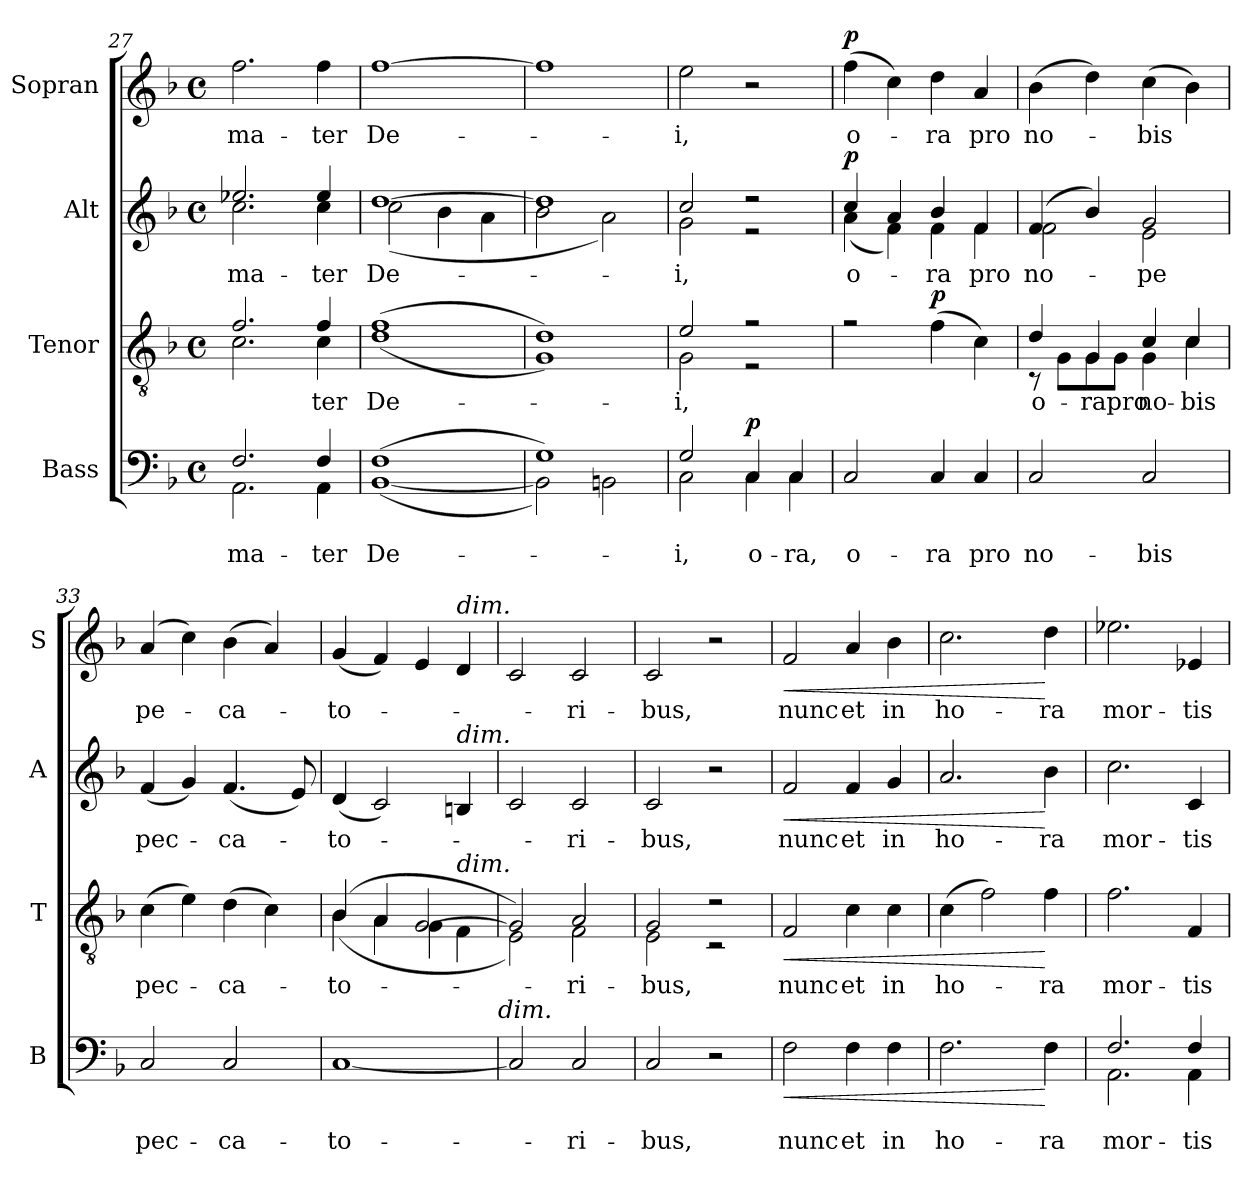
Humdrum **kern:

**kern	**text	**text	**dynam	**kern	**text	**dynam	**kern	**text	**dynam	**kern	**text	**dynam
*part4	*part4	*part4	*part4	*part3	*part3	*part3	*part2	*part2	*part2	*part1	*part1	*part1
*staff4	*staff4	*staff4	*staff4	*staff3	*staff3	*staff3	*staff2	*staff2	*staff2	*staff1	*staff1	*staff1
*I"Bass	*	*	*	*I"Tenor	*	*	*I"Alt	*	*	*I"Sopran	*	*
*I'B	*	*	*	*I'T	*	*	*I'A	*	*	*I'S	*	*
*clefF4	*	*	*	*clefGv2	*	*	*clefG2	*	*	*clefG2	*	*
*k[b-]	*	*	*	*k[b-]	*	*	*k[b-]	*	*	*k[b-]	*	*
*F:	*	*	*	*F:	*	*	*F:	*	*	*F:	*	*
*M4/4	*	*	*	*M4/4	*	*	*M4/4	*	*	*M4/4	*	*
*met(c)	*	*	*	*met(c)	*	*	*met(c)	*	*	*met(c)	*	*
=27	=27	=27	=27	=27	=27	=27	=27	=27	=27	=27	=27	=27
*^	*	*	*	*	*	*	*	*	*	*	*	*
!	!	!	!LO:LY:b	!	!	!	!	!	!LO:LY:b	!	!	!LO:LY:b	!
*	*	*	*	*	*^	*	*	*^	*	*	*	*	*
2.F/	2.AA\	.	ma-	.	2.f/	2.c\	.	.	2.ee-X/	2.cc\	ma-	.	2.ff\	ma-	.
!	!	!	!LO:LY:b	!	!	!	!LO:LY:b	!	!	!	!LO:LY:b	!	!	!LO:LY:b	!
4F/	4AA\	.	-ter	.	4f/	4c\	-ter	.	4ee-/	4cc\	-ter	.	4ff\	-ter	.
=28	=28	=28	=28	=28	=28	=28	=28	=28	=28	=28	=28	=28	=28	=28	=28
!	!	!	!LO:LY:b	!	!	!	!LO:LY:b	!	!	!	!LO:LY:b	!	!	!LO:LY:b	!
(>1F	(<[1BB-	.	De-	.	(>1f	(<1d	De-	.	[1dd	(<2cc\	De-	.	[1ff	De-	.
.	.	.	.	.	.	.	.	.	.	4b-\	.	.	.	.	.
.	.	.	.	.	.	.	.	.	.	4a\	.	.	.	.	.
=29	=29	=29	=29	=29	=29	=29	=29	=29	=29	=29	=29	=29	=29	=29	=29
1G)	2BB-\])	.	.	.	1d)	1G)	.	.	1dd]	2b-\	.	.	1ff]	.	.
.	2BBn\	.	.	.	.	.	.	.	.	2a\)	.	.	.	.	.
!!LO:LB:g=z
=30	=30	=30	=30	=30	=30	=30	=30	=30	=30	=30	=30	=30	=30	=30	=30
!	!	!	!LO:LY:b	!	!	!	!LO:LY:b	!	!	!	!LO:LY:b	!	!	!LO:LY:b	!
2G/	2C\	.	-i,	.	2e/	2G\	-i,	.	2cc/	2g\	-i,	.	2ee\	-i,	.
!	!	!	!LO:LY:b	!LO:DY:a	!	!	!	!	!	!	!	!	!	!	!
4C/	4C\	.	o-	p	2r	2r	.	.	2r	2r	.	.	2r	.	.
!	!	!	!LO:LY:b	!	!	!	!	!	!	!	!	!	!	!	!
4C/	4C\	.	-ra,	.	.	.	.	.	.	.	.	.	.	.	.
*	*	*	*	*	*v	*v	*	*	*	*	*	*	*	*	*
=31	=31	=31	=31	=31	=31	=31	=31	=31	=31	=31	=31	=31	=31	=31
!	!	!	!LO:LY:b	!	!	!	!	!	!	!LO:LY:b	!LO:DY:a	!	!LO:LY:b	!LO:DY:a
*v	*v	*	*	*	*	*	*	*	*	*	*	*	*	*
2C/	.	o-	.	2rf	.	.	4cc/	(<4a\	o-	p	(>4ff\	o-	p
.	.	.	.	.	.	.	4a/	4f\)	.	.	4cc\)	.	.
!	!	!LO:LY:b	!	!	!	!LO:DY:a	!	!	!LO:LY:b	!	!	!LO:LY:b	!
4C/	.	-ra	.	(>4f\	.	p	4b-/	4f\	-ra	.	4dd\	-ra	.
!	!	!LO:LY:b	!	!	!	!	!	!	!LO:LY:b	!	!	!LO:LY:b	!
4C/	.	pro	.	4c\)	.	.	4f/	4f\	pro	.	4a/	pro	.
=32	=32	=32	=32	=32	=32	=32	=32	=32	=32	=32	=32	=32	=32
!	!	!LO:LY:b	!	!	!LO:LY:b	!	!	!	!LO:LY:b	!	!	!LO:LY:b	!
*	*	*	*	*^	*	*	*	*	*	*	*	*	*
2C/	.	no-	.	4d/	8rC	o-	.	(>4f/	2f\	no-	.	(>4b-\	no-	.
.	.	.	.	.	8G\L	.	.	.	.	.	.	.	.	.
!	!	!	!	!	!	!LO:LY:b	!	!	!	!	!	!	!	!
.	.	.	.	4G/	8G\	-rapro	.	4b-/)	.	.	.	4dd\)	.	.
.	.	.	.	.	8G\J	.	.	.	.	.	.	.	.	.
!	!	!LO:LY:b	!	!	!	!LO:LY:b	!	!	!	!LO:LY:b	!	!	!	!
!	!	!	!	!	!	!	!	!	!	!LO:LY:b	!	!	!LO:LY:b	!
2C/	.	-bis	.	4c/	4G\	no-	.	2g/	2e\	-pe	.	(>4cc\	-bis	.
!	!	!	!	!	!	!LO:LY:b	!	!	!	!	!	!	!	!
.	.	.	.	4c/	4c\	-bis	.	.	.	.	.	4b-\)	.	.
*	*	*	*	*	*	*	*	*v	*v	*	*	*	*	*
=33	=33	=33	=33	=33	=33	=33	=33	=33	=33	=33	=33	=33	=33
!	!	!LO:LY:b	!	!	!	!LO:LY:b	!	!	!LO:LY:b	!	!	!LO:LY:b	!
*	*	*	*	*v	*v	*	*	*	*	*	*	*	*
2C/	.	pec-	.	(>4c\	pec-	.	(<4f/	pec-	.	(>4a/	pe-	.
.	.	.	.	4e\)	.	.	4g/)	.	.	4cc\)	.	.
!	!	!LO:LY:b	!	!	!LO:LY:b	!	!	!LO:LY:b	!	!	!LO:LY:b	!
2C/	.	-ca-	.	(>4d\	-ca-	.	(<4.f/	-ca-	.	(>4b-\	-ca-	.
.	.	.	.	4c\)	.	.	.	.	.	4a/)	.	.
.	.	.	.	.	.	.	8e/)	.	.	.	.	.
=34	=34	=34	=34	=34	=34	=34	=34	=34	=34	=34	=34	=34
!	!	!LO:LY:b	!	!	!LO:LY:b	!	!	!LO:LY:b	!	!	!LO:LY:b	!
*	*	*	*	*^	*	*	*	*	*	*	*	*
[1C	.	-to-	.	(>4B-/	(<4B-\	-to-	.	(<4d/	-to-	.	(<4g/	-to-	.
.	.	.	.	4A/	4A\	.	.	2c/)	.	.	4f/)	.	.
.	.	.	.	[2G/	4G\	.	.	.	.	.	4e/	.	.
!	!	!	!	!	!	!	!	!	!	!	!LO:TX:a:i:t=dim.	!	!
!	!	!	!	!	!	!	!	!LO:TX:a:i:t=dim.	!	!	!	!	!
!	!	!	!	!	!LO:TX:a:i:t=dim.	!	!	!	!	!	!	!	!
.	.	.	.	.	4F\	.	.	4Bn/	.	.	4d/	.	.
!LO:TX:a:i:t=dim.	!	!	!	!	!	!	!	!	!	!	!	!	!
=35	=35	=35	=35	=35	=35	=35	=35	=35	=35	=35	=35	=35	=35
2C/]	.	.	.	2G/])	2E\)	.	.	2c/	.	.	2c/	.	.
!	!	!LO:LY:b	!	!	!	!LO:LY:b	!	!	!LO:LY:b	!	!	!LO:LY:b	!
2C/	.	-ri-	.	2A/	2F\	-ri-	.	2c/	-ri-	.	2c/	-ri-	.
!!LO:PB:g=z
=36	=36	=36	=36	=36	=36	=36	=36	=36	=36	=36	=36	=36	=36
!	!	!LO:LY:b	!	!	!	!LO:LY:b	!	!	!LO:LY:b	!	!	!LO:LY:b	!
2C/	.	-bus,	.	2G/	2E\	-bus,	.	2c/	-bus,	.	2c/	-bus,	.
2r	.	.	.	2r	2r	.	.	2r	.	.	2r	.	.
=37	=37	=37	=37	=37	=37	=37	=37	=37	=37	=37	=37	=37	=37
!	!	!LO:LY:b	!LO:HP:b	!	!	!LO:LY:b	!LO:HP:b	!	!LO:LY:b	!LO:HP:b	!	!LO:LY:b	!LO:HP:b
*	*	*	*	*v	*v	*	*	*	*	*	*	*	*
2F\	.	nunc	<	2F/	nunc	<	2f/	nunc	<	2f/	nunc	<
!	!	!LO:LY:b	!	!	!LO:LY:b	!	!	!LO:LY:b	!	!	!LO:LY:b	!
4F\	.	et	.	4c\	et	.	4f/	et	.	4a/	et	.
!	!	!LO:LY:b	!	!	!LO:LY:b	!	!	!LO:LY:b	!	!	!LO:LY:b	!
4F\	.	in	.	4c\	in	.	4g/	in	.	4b-\	in	.
=38	=38	=38	=38	=38	=38	=38	=38	=38	=38	=38	=38	=38
!	!	!LO:LY:b	!	!	!LO:LY:b	!	!	!LO:LY:b	!	!	!LO:LY:b	!
2.F\	.	ho-	.	(>4c\	ho-	.	2.a/	ho-	.	2.cc\	ho-	.
.	.	.	.	2f\)	.	.	.	.	.	.	.	.
!	!	!LO:LY:b	!	!	!LO:LY:b	!	!	!LO:LY:b	!	!	!LO:LY:b	!
4F\	.	-ra	[	4f\	-ra	[	4b-\	-ra	[	4dd\	-ra	[
=39	=39	=39	=39	=39	=39	=39	=39	=39	=39	=39	=39	=39
!	!	!LO:LY:b	!	!	!LO:LY:b	!	!	!LO:LY:b	!	!	!LO:LY:b	!
*^	*	*	*	*	*	*	*	*	*	*	*	*
2.F/	2.AA\	.	mor-	.	2.f\	mor-	.	2.cc\	mor-	.	2.ee-X\	mor-	.
!	!	!	!LO:LY:b	!	!	!LO:LY:b	!	!	!LO:LY:b	!	!	!LO:LY:b	!
4F/	4AA\	.	-tis	.	4F/	-tis	.	4c/	-tis	.	4e-X/	-tis	.
*v	*v	*	*	*	*	*	*	*	*	*	*	*	*
=	=	=	=	=	=	=	=	=	=	=	=	=
*-	*-	*-	*-	*-	*-	*-	*-	*-	*-	*-	*-	*-
